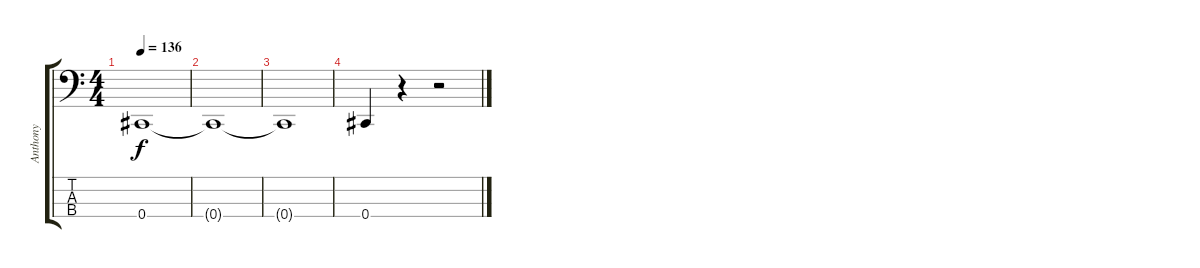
\track ("Anthony" "Anthony") {instrument electricbassfinger}
\staff {score tabs}
\tuning (Gb2 Db2 Ab1 Db1) {hide}
\ts (4 4)
\tempo 136
\clef f4
\ks c
0.4{t}.1{dy f} |
0.4{t}.1 |
0.4{t}.1 |
0.4.4 r.4 r.2
